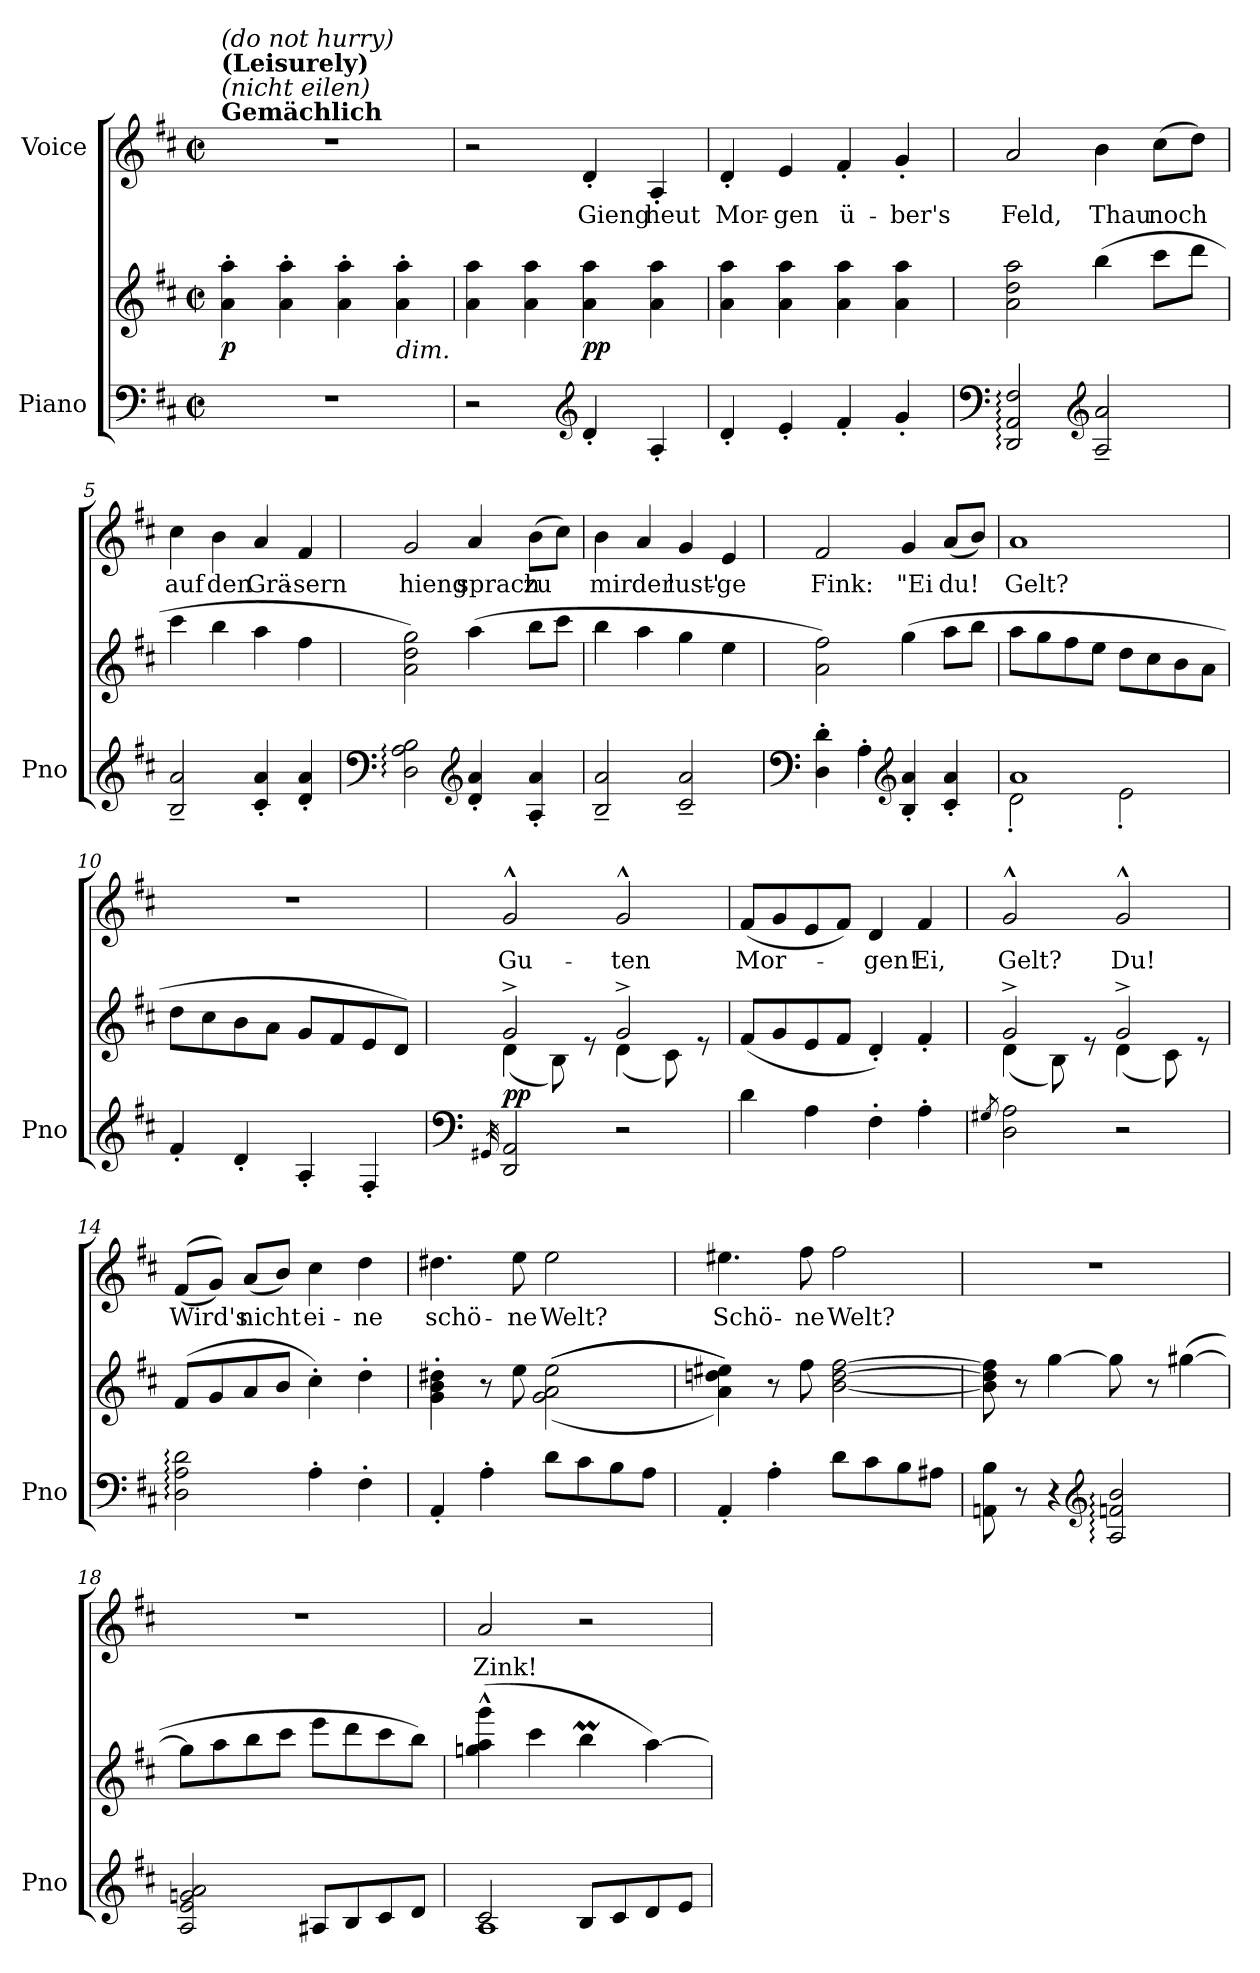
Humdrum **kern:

**kern	**kern	**dynam	**kern	**text
*part2	*part2	*part2	*part1	*part1
*staff3	*staff2	*staff2/3	*staff1	*staff1
*I"Piano	*	*	*I"Voice	*
*I'Pno	*	*	*	*
*clefF4	*clefG2	*	*clefG2	*
*k[f#c#]	*k[f#c#]	*	*k[f#c#]	*
*M2/2	*M2/2	*	*M2/2	*
*met(c|)	*met(c|)	*	*met(c|)	*
=1	=1	=1	=1	=1
!	!	!	!LO:TX:B:t=Gemächlich	!
!	!	!	!LO:TX:a:i:t=(nicht eilen)	!
!	!	!	!LO:TX:B:t=(Leisurely)	!
!	!	!	!LO:TX:a:i:t=(do not hurry)	!
!	!	!LO:DY:b	!	!
1r	4a\' 4aa\'	p	1r	.
.	4a\' 4aa\'	.	.	.
.	4a\' 4aa\'	.	.	.
!	!LO:TX:b:i:t=dim.	!	!	!
.	4a\' 4aa\'	.	.	.
=2	=2	=2	=2	=2
2r	4a\ 4aa\	.	2r	.
.	4a\ 4aa\	.	.	.
*clefG2	*	*	*	*
!	!	!LO:DY:b	!	!LO:LY:b
4d'/	4a\ 4aa\	pp	4d'/	Gieng
!	!	!	!	!LO:LY:b
4A'/	4a\ 4aa\	.	4A'/	heut
=3	=3	=3	=3	=3
!	!	!	!	!LO:LY:b
4d'/	4a\ 4aa\	.	4d'/	Mor-
!	!	!	!	!LO:LY:b
4e'/	4a\ 4aa\	.	4e/	-gen
!	!	!	!	!LO:LY:b
4f#'/	4a\ 4aa\	.	4f#'/	ü-
!	!	!	!	!LO:LY:b
4g'/	4a\ 4aa\	.	4g'/	-ber's
=4	=4	=4	=4	=4
*clefF4	*	*	*	*
!	!	!	!	!LO:LY:b
2DD/: 2AA/: 2F#/:	2a\ 2dd\ 2aa\	.	2a/	Feld,
*clefG2	*	*	*	*
!	!	!	!	!LO:LY:b
2A/~ 2a/~	(>4bb\	.	4b\	Thau
!	!	!	!	!LO:LY:b
.	8ccc#\L	.	(>8cc#\L	-noch
.	8ddd\J	.	8dd\J)	.
!!LO:LB:g=z
=5	=5	=5	=5	=5
!	!	!	!	!LO:LY:b
2B/~ 2a/~	4ccc#\	.	4cc#\	auf
!	!	!	!	!LO:LY:b
.	4bb\	.	4b\	den
!	!	!	!	!LO:LY:b
4c#/' 4a/'	4aa\	.	4a/	Grä-
!	!	!	!	!LO:LY:b
4d/' 4a/'	4ff#\	.	4f#/	-sern
=6	=6	=6	=6	=6
*clefF4	*	*	*	*
!	!	!	!	!LO:LY:b
2D\: 2A\: 2B\:	2a\ 2dd\ 2gg\)	.	2g/	hieng
*clefG2	*	*	*	*
!	!	!	!	!LO:LY:b
4d/' 4a/'	(>4aa\	.	4a/	sprach
!	!	!	!	!LO:LY:b
4A/' 4a/'	8bb\L	.	(>8b\L	zu
.	8ccc#\J	.	8cc#\J)	.
=7	=7	=7	=7	=7
!	!	!	!	!LO:LY:b
2B/~ 2a/~	4bb\	.	4b\	mir
!	!	!	!	!LO:LY:b
.	4aa\	.	4a/	der
!	!	!	!	!LO:LY:b
2c#/~ 2a/~	4gg\	.	4g/	lust'-
!	!	!	!	!LO:LY:b
.	4ee\	.	4e/	-ge
=8	=8	=8	=8	=8
*clefF4	*	*	*	*
!	!	!	!	!LO:LY:b
4D\' 4d\'	2a\ 2ff#\)	.	2f#/	Fink:
4A'\	.	.	.	.
*clefG2	*	*	*	*
!	!	!	!	!LO:LY:b
4B/' 4a/'	(>4gg\	.	4g/	"Ei
!	!	!	!	!LO:LY:b
4c#/' 4a/'	8aa\L	.	(<8a/L	du!
.	8bb\J	.	8b/J)	.
=9	=9	=9	=9	=9
*^	*	*	*	*
!	!	!	!	!	!LO:LY:b
1a	2d'\	8aa\L	.	1a	Gelt?
.	.	8gg\	.	.	.
.	.	8ff#\	.	.	.
.	.	8ee\J	.	.	.
.	2e'\	8dd\L	.	.	.
.	.	8cc#\	.	.	.
.	.	8b\	.	.	.
.	.	8a\J	.	.	.
*v	*v	*	*	*	*
!!LO:LB:g=z
=10	=10	=10	=10	=10
4f#'/	8dd\L	.	1r	.
.	8cc#\	.	.	.
4d'/	8b\	.	.	.
.	8a\J	.	.	.
4A'/	8g/L	.	.	.
.	8f#/	.	.	.
4F#'/	8e/	.	.	.
.	8d/J)	.	.	.
=11	=11	=11	=11	=11
*clefF4	*	*	*	*
32qGG#X/	.	.	.	.
*	*^	*	*	*
!	!	!	!LO:DY:a=2	!	!LO:LY:b
2DD/ 2AA/	2g^/	(<4d\	pp	2g^^/	Gu-
.	.	8B\)	.	.	.
.	.	8re	.	.	.
!	!	!	!	!	!LO:LY:b
2r	2g^/	(<4d\	.	2g^^/	-ten
.	.	8c#\)	.	.	.
.	.	8re	.	.	.
=12	=12	=12	=12	=12	=12
!	!	!	!	!	!LO:LY:b
*	*v	*v	*	*	*
4d\	(<8f#/L	.	(<8f#/L	Mor-
.	8g/	.	8g/	.
4A\	8e/	.	8e/	.
.	8f#/J	.	8f#/J)	.
!	!	!	!	!LO:LY:b
4F#'\	4d'/)	.	4d/	-gen!
!	!	!	!	!LO:LY:b
4A'\	4f#'/	.	4f#/	Ei,
=13	=13	=13	=13	=13
8qG#X/	.	.	.	.
*	*^	*	*	*
!	!	!	!	!	!LO:LY:b
2D\ 2A\	2g^/	(<4d\	.	2g^^/	Gelt?
.	.	8B\)	.	.	.
.	.	8re	.	.	.
!	!	!	!	!	!LO:LY:b
2r	2g^/	(<4d\	.	2g^^/	Du!
.	.	8c#\)	.	.	.
.	.	8re	.	.	.
=14	=14	=14	=14	=14	=14
!	!	!	!	!	!LO:LY:b
*	*v	*v	*	*	*
2D\: 2A\: 2d\:	(>8f#/L	.	(<(<8f#/L	Wird's
.	8g/	.	8g/J))	.
!	!	!	!	!LO:LY:b
.	8a/	.	(<8a/L	nicht
.	8b/J	.	8b/J)	.
!	!	!	!	!LO:LY:b
4A'\	4cc#'\)	.	4cc#\	ei-
!	!	!	!	!LO:LY:b
4F#'\	4dd'\	.	4dd\	-ne
!!LO:LB:g=z
=15	=15	=15	=15	=15
!	!	!	!	!LO:LY:b
4AA'/	4g\' 4b\' 4dd#X\'	.	4.dd#X\	schö-
4A'\	8r	.	.	.
!	!	!	!	!LO:LY:b
.	8ee\	.	8ee\	-ne
!	!	!	!	!LO:LY:b
8d\L	(<(<(>2g\ 2a\ 2ee\	.	2ee\	Welt?
8c#\	.	.	.	.
8B\	.	.	.	.
8A\J	.	.	.	.
=16	=16	=16	=16	=16
!	!	!	!	!LO:LY:b
4AA'/	4a\ 4ddn\ 4ee#X\)))	.	4.ee#X\	Schö-
4A'\	8r	.	.	.
!	!	!	!	!LO:LY:b
.	8ff#\	.	8ff#\	-ne
!	!	!	!	!LO:LY:b
8d\L	[2b\ [2dd\ [2ff#\	.	2ff#\	Welt?
8c#\	.	.	.	.
8B\	.	.	.	.
8A#X\J	.	.	.	.
=17	=17	=17	=17	=17
8AAn\ 8B\	8b\] 8dd\] 8ff#\]	.	1r	.
8r	8r	.	.	.
4r	[4gg\	.	.	.
*clefG2	*	*	*	*
2A/: 2fn/: 2b/:	8gg\]	.	.	.
.	8r	.	.	.
.	(>[4gg#X\	.	.	.
=18	=18	=18	=18	=18
2A/ 2e/ 2gn/ 2a/	8gg#\L]	.	1r	.
.	8aa\	.	.	.
.	8bb\	.	.	.
.	8ccc#\J	.	.	.
8A#X/L	8eee\L	.	.	.
8B/	8ddd\	.	.	.
8c#/	8ccc#\	.	.	.
8d/J	8bb\J)	.	.	.
=19	=19	=19	=19	=19
*^	*	*	*	*
!	!	!	!	!	!LO:LY:b
2c#/	1A	(>4ggn\^^ 4aa\^^ 4ggg\^^	.	2a/	Zink!
.	.	4ccc#\	.	.	.
8B/L	.	4bbM\	.	2r	.
8c#/	.	.	.	.	.
8d/	.	[4aa\)	.	.	.
8e/J	.	.	.	.	.
*v	*v	*	*	*	*
=	=	=	=	=
*-	*-	*-	*-	*-
